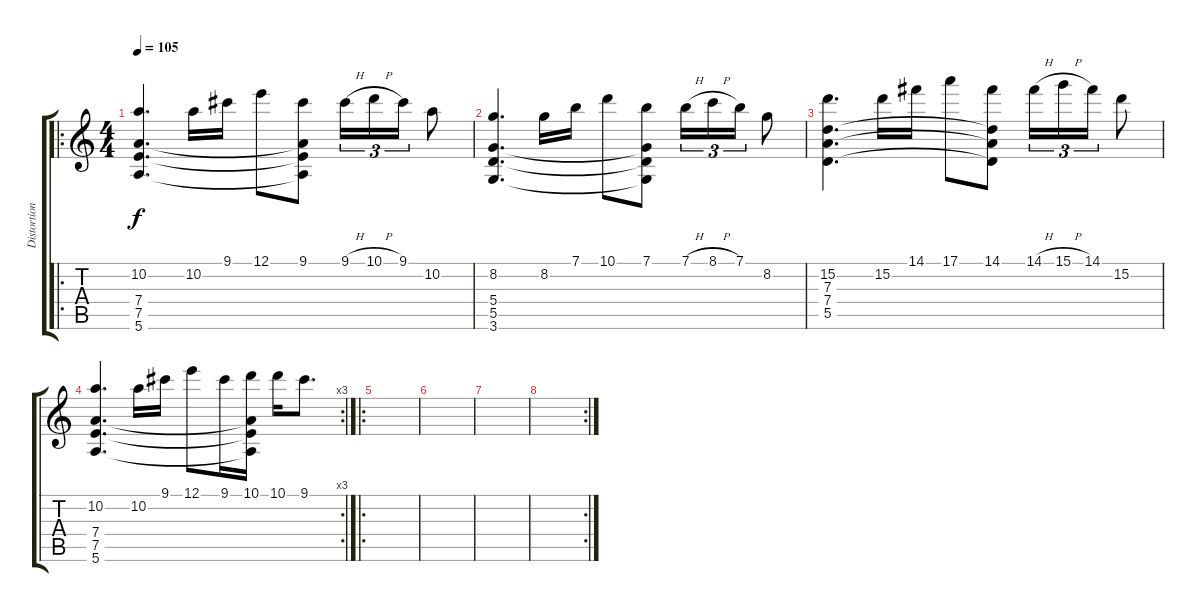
\track ("Distortion guitar" "Distortion") {instrument distortionguitar}
\staff {score tabs}
\tuning (E4 B3 G3 D3 A2 E2) {hide}
\ro
\ts (4 4)
\tempo 105
\clef g2
\ks c
(10.2 7.4 7.5 5.6).4{d dy f} 10.2.16 9.1.16 12.1.8 (9.1 7.4{t} 7.5{t} 5.6{t}).8 9.1{h}.16{tu (3 2)} 10.1{h}.16{tu (3 2)} 9.1.16{tu (3 2)} 10.2.8 |
(8.2 5.4 5.5 3.6).4{d} 8.2.16 7.1.16 10.1.8 (7.1 5.4{t} 5.5{t} 3.6{t}).8 7.1{h}.16{tu (3 2)} 8.1{h}.16{tu (3 2)} 7.1.16{tu (3 2)} 8.2.8 |
(15.2 7.3 7.4 5.5).4{d} 15.2.16 14.1.16 17.1.8 (14.1 7.3{t} 7.4{t} 5.5{t}).8 14.1{h}.16{tu (3 2)} 15.1{h}.16{tu (3 2)} 14.1.16{tu (3 2)} 15.2.8 |
\rc 3
(10.2 7.4 7.5 5.6).4{d} 10.2.16 9.1.16 12.1.8 9.1.16 (10.1 7.4{t} 7.5{t} 5.6{t}).16 10.1.16 9.1.8{d} |
\ro
|
|
|
\rc 2
